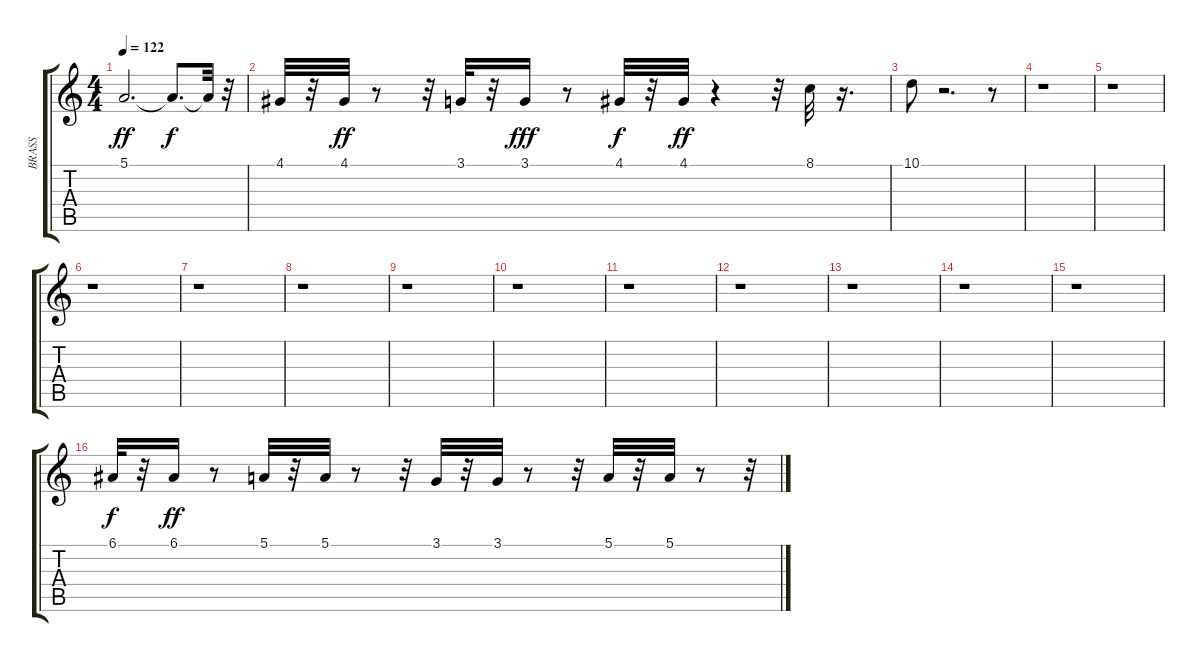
\track ("BRASS" "BRASS") {instrument brasssection}
\staff {score tabs}
\tuning (E4 B3 G3 D3 A2 E2) {hide}
\ts (4 4)
\tempo 122
\clef g2
\ks c
5.1.2{d dy ff} 5.1{t}.8{d dy f} 5.1{t}.32 r.32 |
4.1.32 r.32 4.1.32{dy ff} r.8 r.32 3.1.32 r.32 3.1.16{dy fff} r.8 4.1.32{dy f} r.32 4.1.32{dy ff} r.4 r.32 8.1.32 r.16{d} |
10.1.8 r.2{d} r.8 |
r.1 |
r.1 |
r.1 |
r.1 |
r.1 |
r.1 |
r.1 |
r.1 |
r.1 |
r.1 |
r.1 |
r.1 |
6.1.32{dy f} r.32 6.1.16{dy ff} r.8 5.1.32 r.32 5.1.32 r.8 r.32 3.1.32 r.32 3.1.32 r.8 r.32 5.1.32 r.32 5.1.32 r.8 r.32
